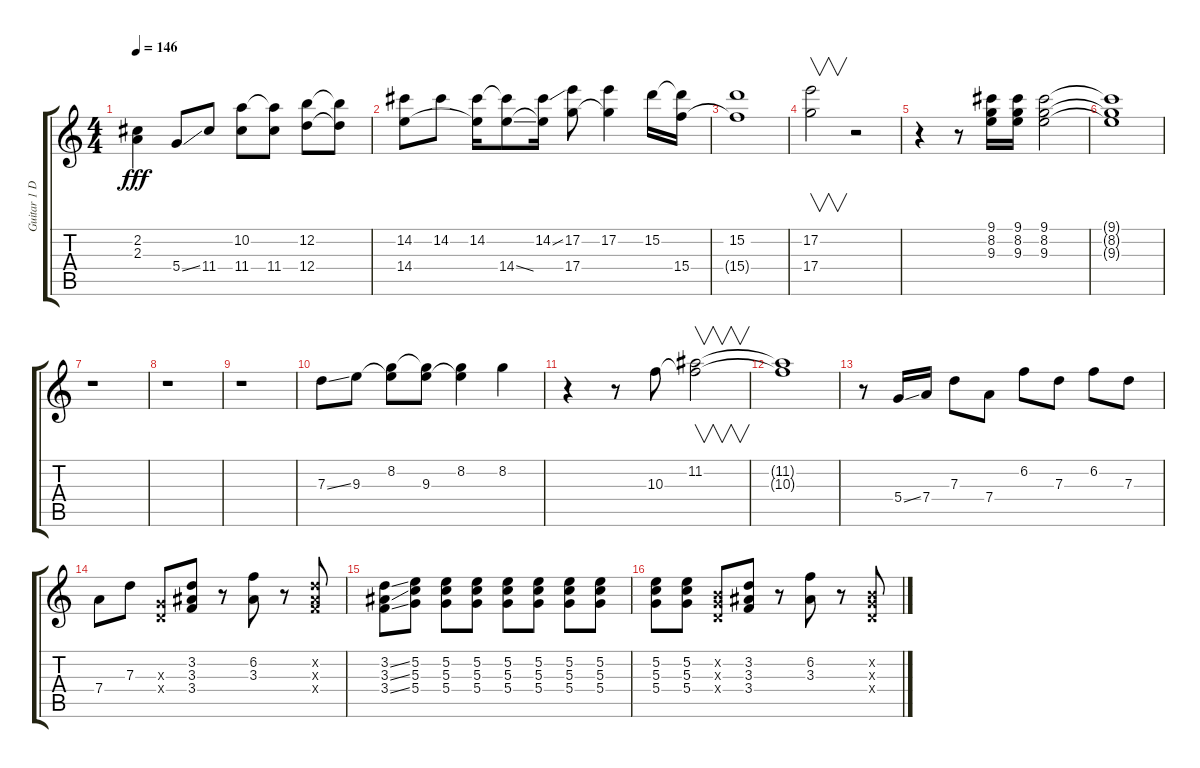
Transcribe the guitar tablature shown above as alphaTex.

\track ("Guitar 1 Doubled" "Guitar 1 D") {instrument electricguitarjazz}
\staff {score tabs}
\tuning (E4 B3 G3 D3 A2 E2) {hide}
\ts (4 4)
\tempo 146
\clef g2
\ks c
(2.2 2.3).4{dy fff} 5.4{ss}.8 11.4.8 (10.2 11.4).8 (10.2{t} 11.4).8 (12.2 12.4).8 (12.2{t} 12.4{t}).8 |
(14.2 14.4).8 14.2.8 (14.2 14.4{t}).16 (14.2{t} 14.4{ss}).8 (14.2{ss} 14.4{t}).16 (17.2 17.4).8 (17.2 17.4{t}).4 15.2.16 (15.2{t} 15.4).16 |
(15.2 15.4{t}).1 |
(17.2 17.4).2{v} r.2 |
r.4 r.8 (9.1 8.2 9.3).16 (9.1 8.2 9.3).16 (9.1 8.2 9.3).2 |
(9.1{t} 8.2{t} 9.3{t}).1 |
r.1 |
r.1 |
r.1 |
7.3{ss}.8 9.3.8 (8.2 9.3{t}).8 (8.2{t} 9.3).8 (8.2 9.3{t}).4 8.2.4 |
r.4 r.8 10.3.8 (11.2 10.3{t}).2{v} |
(11.2{t} 10.3{t}).1 |
r.8 5.4{ss}.16 7.4.16 7.3.8 7.4.8 6.2.8 7.3.8 6.2.8 7.3.8 |
7.4.8 7.3.8 (0.3{x} 0.4{x}).8 (3.2 3.3 3.4).8 r.8 (6.2 3.3).8 r.8 (3.2{x} 3.3{x} 3.4{x}).8 |
(3.2{ss} 3.3{ss} 3.4{ss}).8 (5.2 5.3 5.4).8 (5.2 5.3 5.4).8 (5.2 5.3 5.4).8 (5.2 5.3 5.4).8 (5.2 5.3 5.4).8 (5.2 5.3 5.4).8 (5.2 5.3 5.4).8 |
(5.2 5.3 5.4).8 (5.2 5.3 5.4).8 (0.2{x} 0.3{x} 0.4{x}).8 (3.2 3.3 3.4).8 r.8 (6.2 3.3).8 r.8 (0.2{x} 0.3{x} 0.4{x}).8
